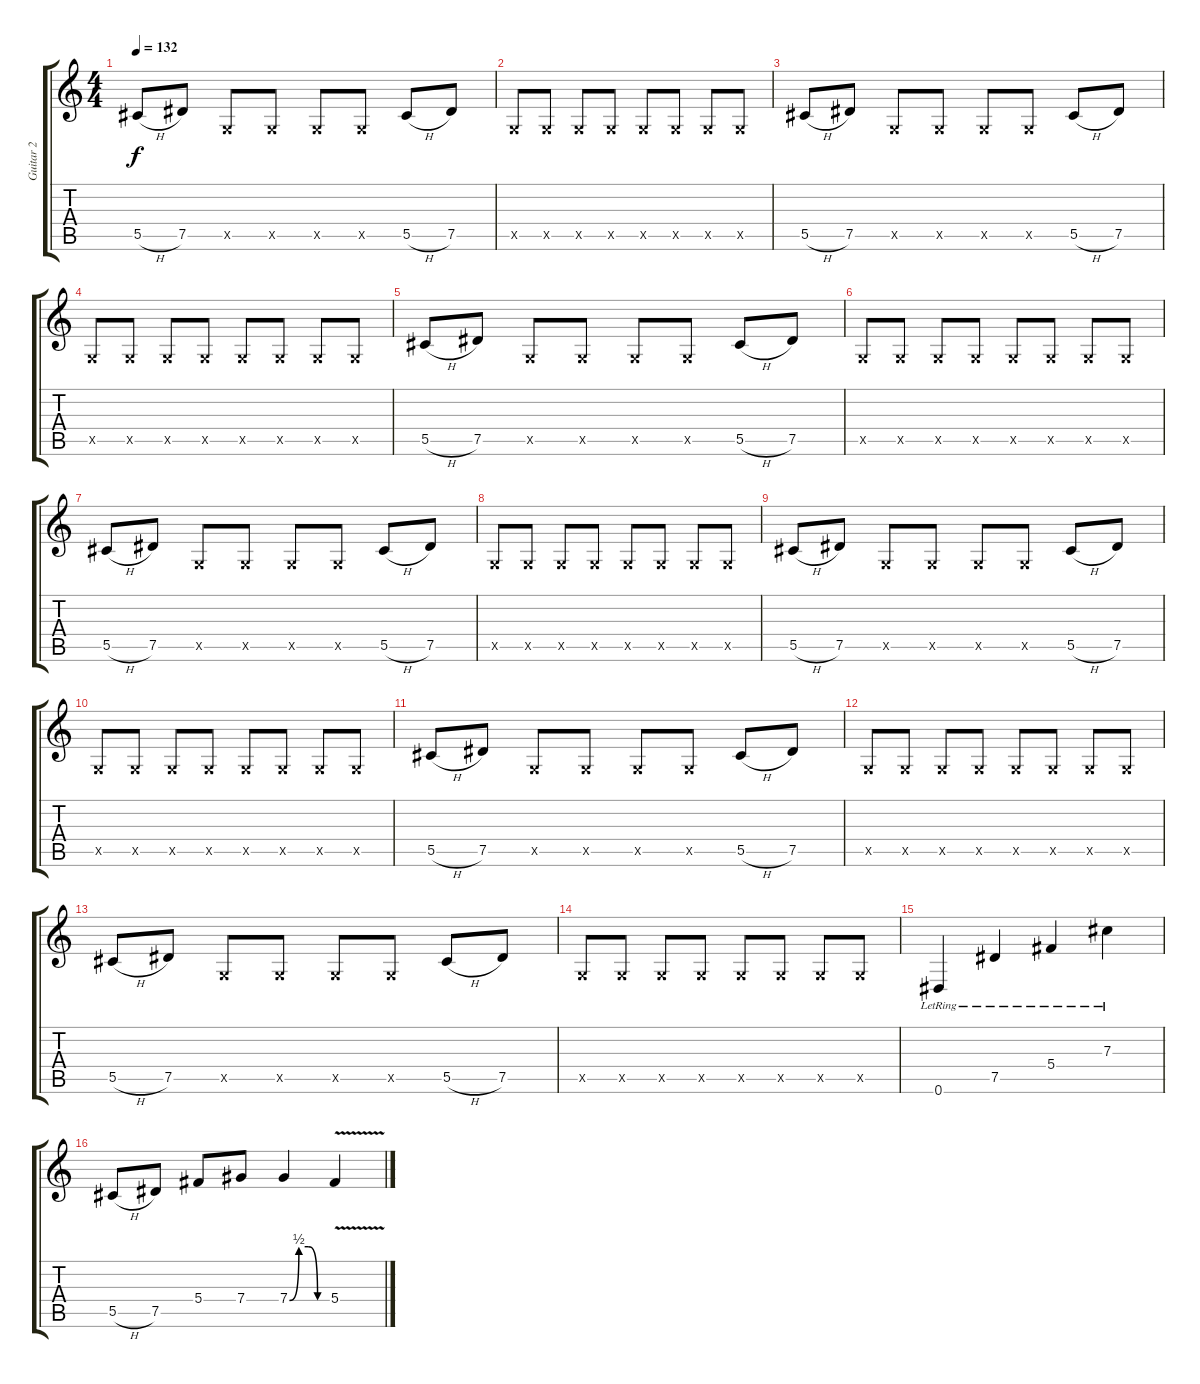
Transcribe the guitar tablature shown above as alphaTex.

\track ("Guitar 2" "Guitar 2") {instrument distortionguitar}
\staff {score tabs}
\tuning (Eb4 Bb3 Gb3 Db3 Ab2 Eb2) {hide}
\ts (4 4)
\tempo 132
\clef g2
\ks c
5.5{h}.8{dy f} 7.5.8 -1.5{x}.8 -1.5{x}.8 -1.5{x}.8 -1.5{x}.8 5.5{h}.8 7.5.8 |
-1.5{x}.8 -1.5{x}.8 -1.5{x}.8 -1.5{x}.8 -1.5{x}.8 -1.5{x}.8 -1.5{x}.8 -1.5{x}.8 |
5.5{h}.8 7.5.8 -1.5{x}.8 -1.5{x}.8 -1.5{x}.8 -1.5{x}.8 5.5{h}.8 7.5.8 |
-1.5{x}.8 -1.5{x}.8 -1.5{x}.8 -1.5{x}.8 -1.5{x}.8 -1.5{x}.8 -1.5{x}.8 -1.5{x}.8 |
5.5{h}.8 7.5.8 -1.5{x}.8 -1.5{x}.8 -1.5{x}.8 -1.5{x}.8 5.5{h}.8 7.5.8 |
-1.5{x}.8 -1.5{x}.8 -1.5{x}.8 -1.5{x}.8 -1.5{x}.8 -1.5{x}.8 -1.5{x}.8 -1.5{x}.8 |
5.5{h}.8 7.5.8 -1.5{x}.8 -1.5{x}.8 -1.5{x}.8 -1.5{x}.8 5.5{h}.8 7.5.8 |
-1.5{x}.8 -1.5{x}.8 -1.5{x}.8 -1.5{x}.8 -1.5{x}.8 -1.5{x}.8 -1.5{x}.8 -1.5{x}.8 |
5.5{h}.8 7.5.8 -1.5{x}.8 -1.5{x}.8 -1.5{x}.8 -1.5{x}.8 5.5{h}.8 7.5.8 |
-1.5{x}.8 -1.5{x}.8 -1.5{x}.8 -1.5{x}.8 -1.5{x}.8 -1.5{x}.8 -1.5{x}.8 -1.5{x}.8 |
5.5{h}.8 7.5.8 -1.5{x}.8 -1.5{x}.8 -1.5{x}.8 -1.5{x}.8 5.5{h}.8 7.5.8 |
-1.5{x}.8 -1.5{x}.8 -1.5{x}.8 -1.5{x}.8 -1.5{x}.8 -1.5{x}.8 -1.5{x}.8 -1.5{x}.8 |
5.5{h}.8 7.5.8 -1.5{x}.8 -1.5{x}.8 -1.5{x}.8 -1.5{x}.8 5.5{h}.8 7.5.8 |
-1.5{x}.8 -1.5{x}.8 -1.5{x}.8 -1.5{x}.8 -1.5{x}.8 -1.5{x}.8 -1.5{x}.8 -1.5{x}.8 |
0.6{lr}.4 7.5{lr}.4 5.4{lr}.4 7.3{lr}.4 |
5.5{h}.8 7.5.8 5.4.8 7.4.8 7.4{be (custom 0 0 15 2 30 2 45 0 60 0)}.4 5.4{v}.4
